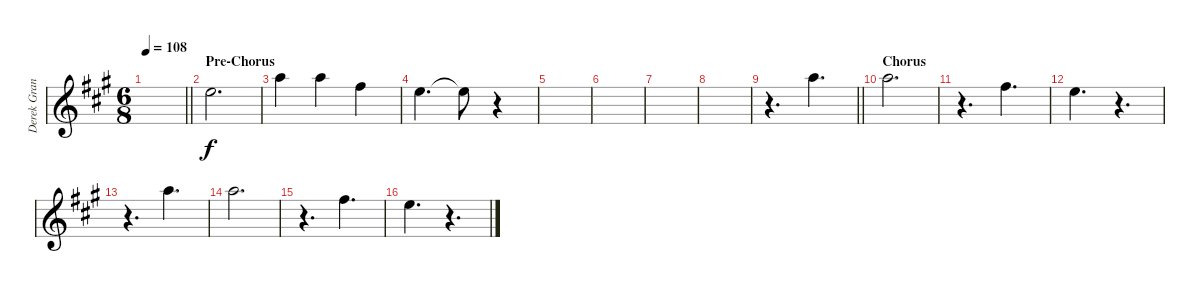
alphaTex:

\track ("Derek Grant - Vocals" "Derek Gran") {instrument overdrivenguitar}
\staff {score}
\tuning (E4 B3 G3 D3 A2 E2) {hide}
\ts (6 8)
\tempo 108
\clef g2
\barLineRight lightlight
\ks a
|
\section ("" "Pre-Chorus")
0.1.2{d} |
10.2.4 5.1.4 2.1.4 |
0.1.4{d} 0.1{t}.8 r.4 |
|
|
|
|
\barLineRight lightlight
r.4{d} 5.1.4{d} |
\section ("" "Chorus")
5.1.2{d} |
r.4{d} 7.2.4{d} |
5.2.4{d} r.4{d} |
r.4{d} 5.1.4{d} |
5.1.2{d} |
r.4{d} 7.2.4{d} |
5.2.4{d} r.4{d}
